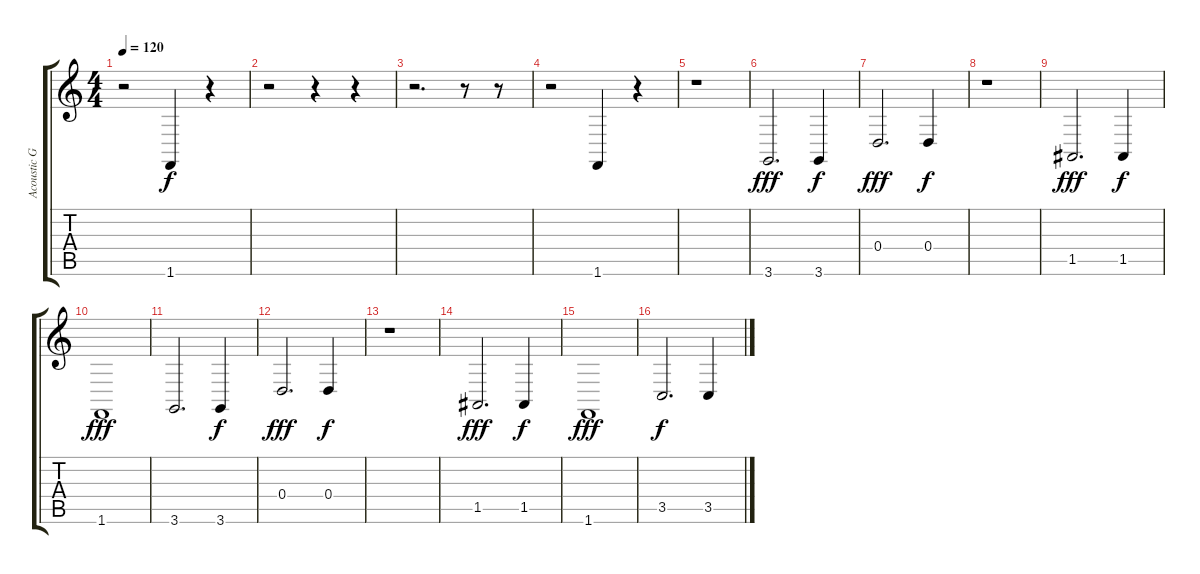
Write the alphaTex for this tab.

\track ("Acoustic Grand Piano" "Acoustic G") {instrument acousticgrandpiano}
\staff {score tabs}
\tuning (E4 B3 G3 D3 A2 E2) {hide}
\ts (4 4)
\tempo 120
\clef g2
\ks c
r.2{dy f} 1.6.4 r.4 |
r.2 r.4 r.4 |
r.2{d} r.8 r.8 |
r.2 1.6.4 r.4 |
r.1 |
3.6.2{d dy fff} 3.6.4{dy f} |
0.4.2{d dy fff} 0.4.4{dy f} |
r.1 |
1.5.2{d dy fff} 1.5.4{dy f} |
1.6.1{dy fff} |
3.6.2{d} 3.6.4{dy f} |
0.4.2{d dy fff} 0.4.4{dy f} |
r.1 |
1.5.2{d dy fff} 1.5.4{dy f} |
1.6.1{dy fff} |
3.5.2{d dy f} 3.5.4
